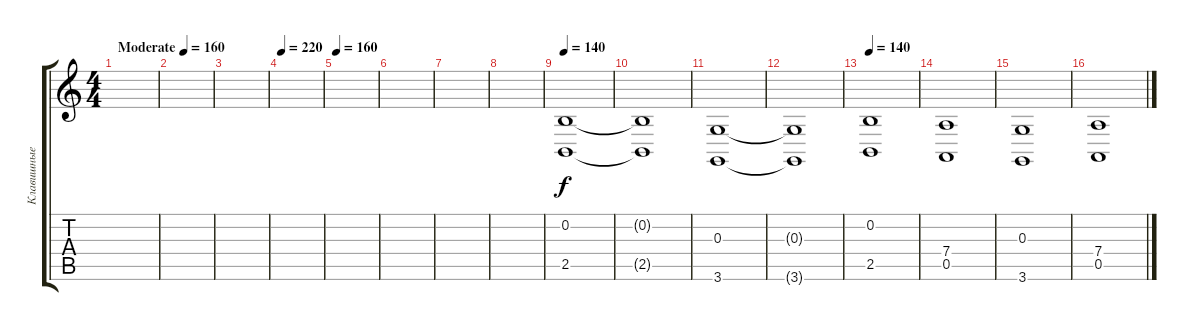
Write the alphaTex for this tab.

\track ("Клавишные 3" "Клавишные ") {instrument electricgrandpiano}
\staff {score tabs}
\tuning (E4 B3 G3 D3 A2 E2) {hide}
\ts (4 4)
\tempo (160 "Moderate")
\clef g2
\ks c
|
|
|
\tempo 220
|
\tempo 160
|
|
|
|
\tempo 140
(0.2 2.5).1 |
(0.2{t} 2.5{t}).1 |
(0.3 3.6).1 |
(0.3{t} 3.6{t}).1 |
\tempo 140
(0.2 2.5).1 |
(7.4 0.5).1 |
(0.3 3.6).1 |
(7.4 0.5).1
